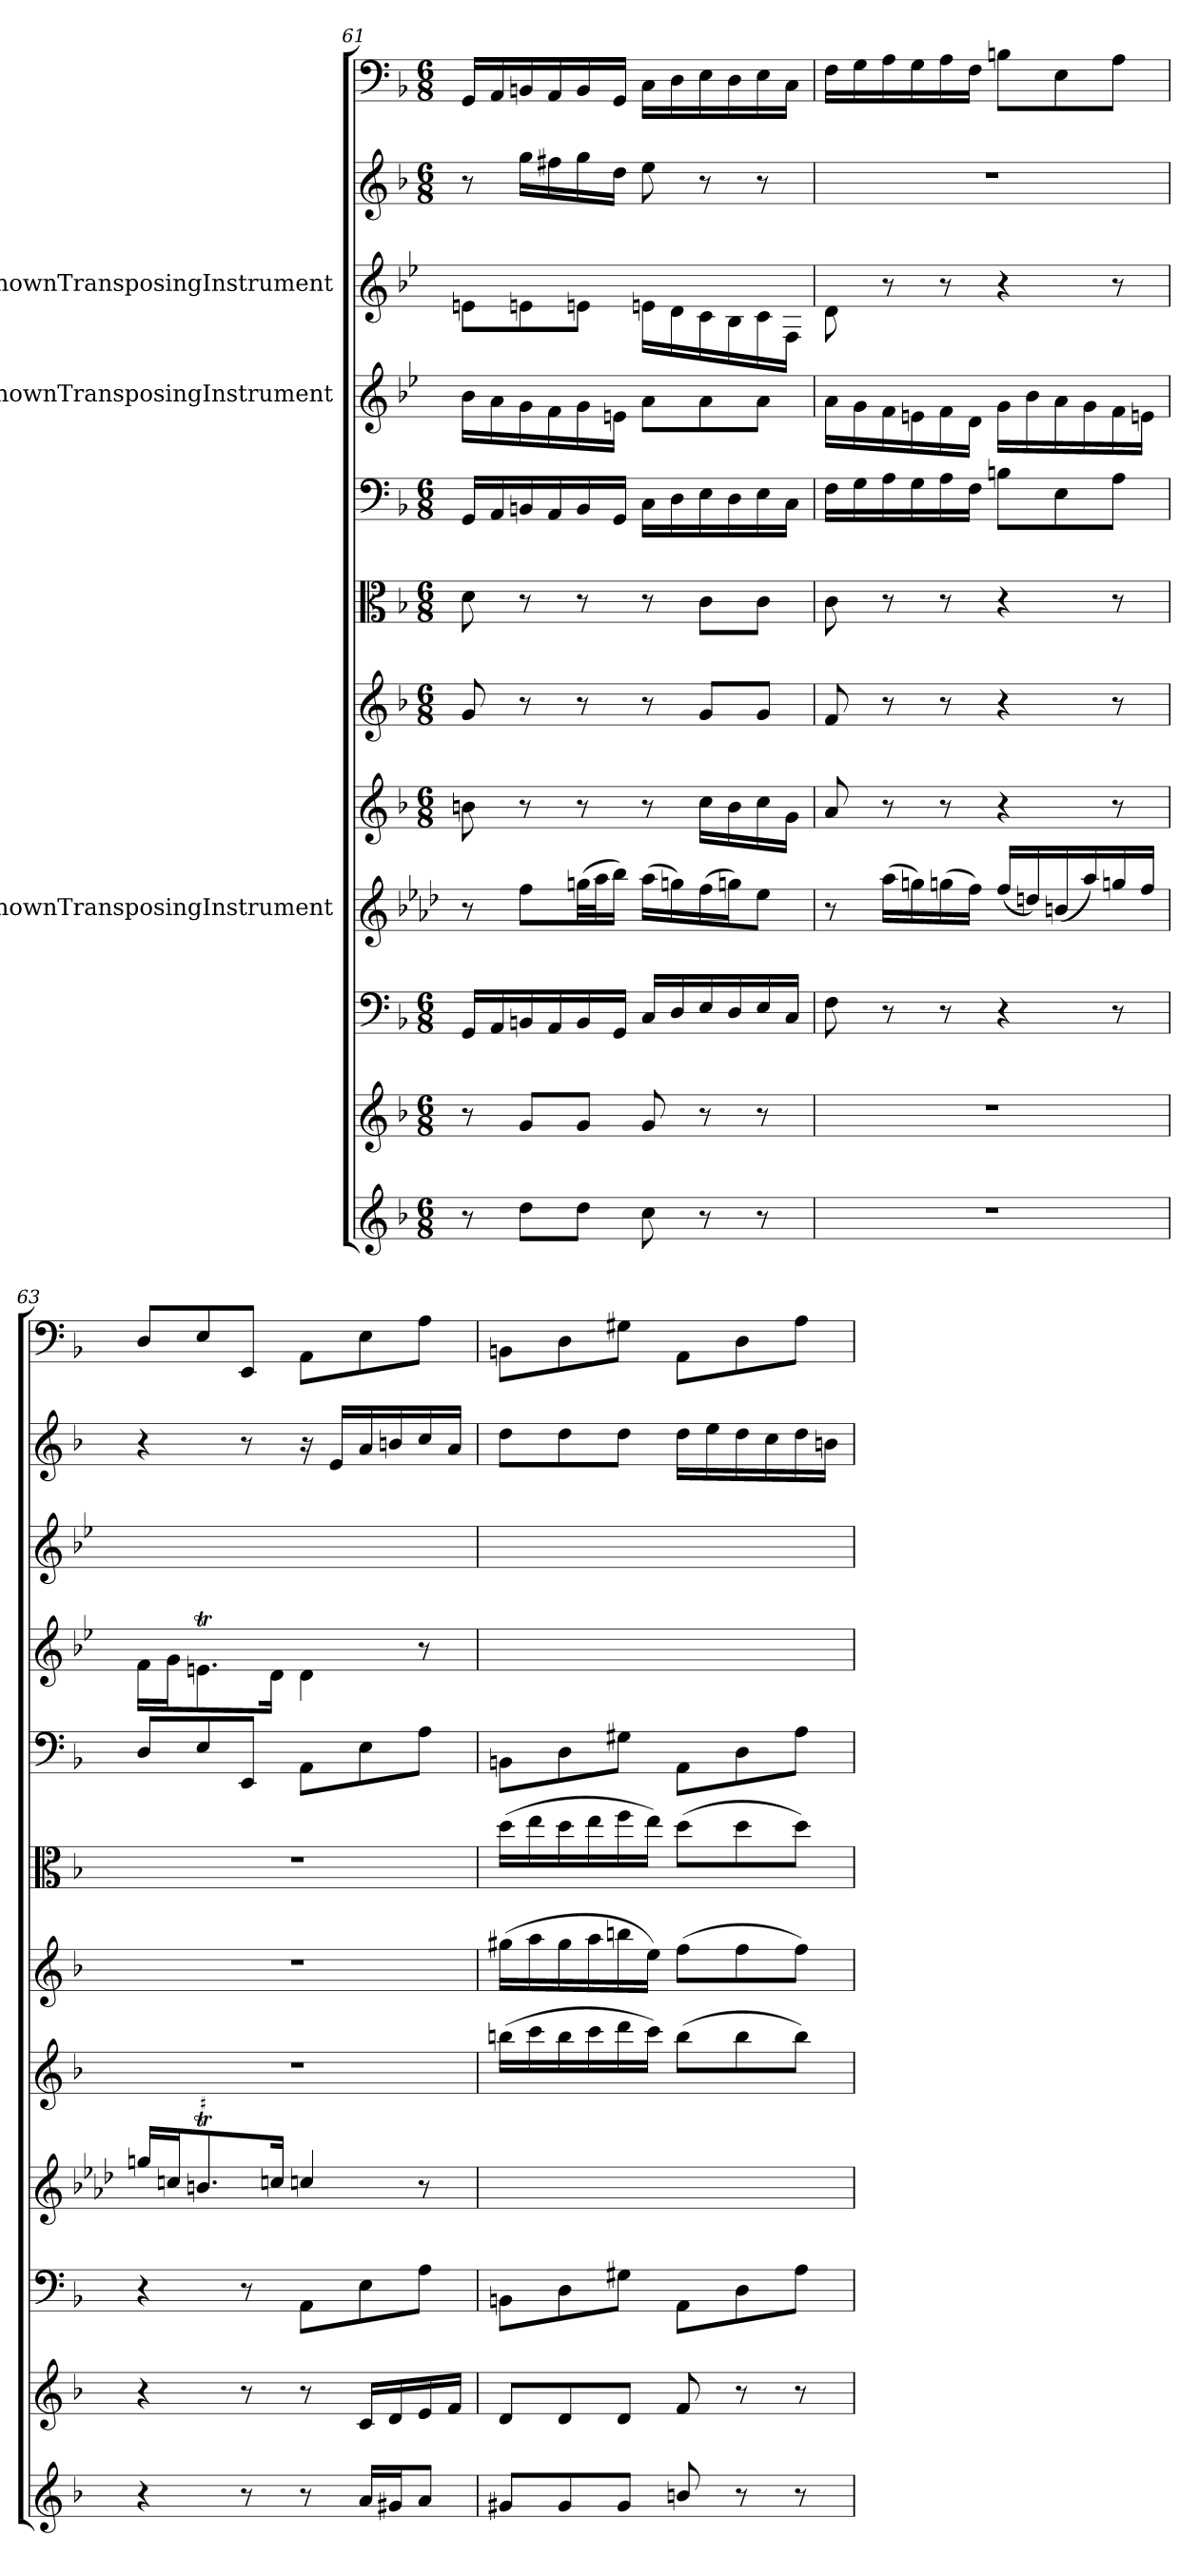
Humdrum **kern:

**kern	**kern	**kern	**kern	**kern	**kern	**kern	**kern	**kern	**kern	**kern	**kern
*part12	*part11	*part10	*part9	*part8	*part7	*part6	*part5	*part4	*part3	*part2	*part1
*staff12	*staff11	*staff10	*staff9	*staff8	*staff7	*staff6	*staff5	*staff4	*staff3	*staff2	*staff1
*	*	*	*I"UnknownTransposingInstrument	*	*	*	*	*I"UnknownTransposingInstrument	*I"UnknownTransposingInstrument	*	*
*clefG2	*clefG2	*clefF4	*clefG2	*clefG2	*clefG2	*clefC3	*clefF4	*clefG2	*clefG2	*clefG2	*clefF4
*	*	*	*ITrd2c3	*	*	*	*	*ITrd-4c-7	*ITrd-4c-7	*	*
*k[b-]	*k[b-]	*k[b-]	*k[b-]	*k[b-]	*k[b-]	*k[b-]	*k[b-]	*k[b-]	*k[b-]	*k[b-]	*k[b-]
*F:	*F:	*F:	*	*F:	*F:	*F:	*F:	*	*	*F:	*F:
*M6/8	*M6/8	*M6/8	*	*M6/8	*M6/8	*M6/8	*M6/8	*	*	*M6/8	*M6/8
=61	=61	=61	=61	=61	=61	=61	=61	=61	=61	=61	=61
8r	8r	16GG/LL	8r	8bn\	8g/	8d\	16GG/LL	16ff\LL	8bn\L	8r	16GG/LL
.	.	16AA/	.	.	.	.	16AA/	16ee\	.	.	16AA/
8dd\L	8g/L	16BBn/	8dd\L	8r	8r	8r	16BBn/	16dd\	8bn\	16gg\LL	16BBn/
.	.	16AA/	.	.	.	.	16AA/	16cc\	.	16ff#X\	16AA/
8dd\J	8g/J	16BB/	(32een\LL	8r	8r	8r	16BB/	16dd\	8bn\J	16gg\	16BB/
.	.	.	32ff\J	.	.	.	.	.	.	.	.
.	.	16GG/JJ	16gg\JJ)	.	.	.	16GG/JJ	16bn\JJ	.	16dd\JJ	16GG/JJ
8cc\	8g/	16C/LL	(16ff\LL	8r	8r	8r	16C\LL	8ee\L	16bn\LL	8ee\	16C\LL
.	.	16D/	16een\)	.	.	.	16D\	.	16a\	.	16D\
8r	8r	16E/	(16dd\	16cc\LL	8g/L	8c\L	16E\	8ee\	16g\	8r	16E\
.	.	16D/	16een\J)	16b\	.	.	16D\	.	16f\	.	16D\
8r	8r	16E/	8cc\J	16cc\	8g/J	8c\J	16E\	8ee\J	16g\	8r	16E\
.	.	16C/JJ	.	16g\JJ	.	.	16C\JJ	.	16c\JJ	.	16C\JJ
=62	=62	=62	=62	=62	=62	=62	=62	=62	=62	=62	=62
2.r	2.r	8F\	8r	8a/	8f/	8c\	16F\LL	16ee\LL	8a\	2.r	16F\LL
.	.	.	.	.	.	.	16G\	16dd\	.	.	16G\
.	.	8r	(16ff\LL	8r	8r	8r	16A\	16cc\	8r	.	16A\
.	.	.	16een\)	.	.	.	16G\	16bn\	.	.	16G\
.	.	8r	(16een\	8r	8r	8r	16A\	16cc\	8r	.	16A\
.	.	.	16dd\JJ)	.	.	.	16F\JJ	16a\JJ	.	.	16F\JJ
.	.	4r	(16dd/LL	4r	4r	4r	8Bn\L	16dd\LL	4r	.	8Bn\L
.	.	.	16bn/)	.	.	.	.	16ff\	.	.	.
.	.	.	(16g#X/	.	.	.	8E\	16ee\	.	.	8E\
.	.	.	16ff/)	.	.	.	.	16dd\	.	.	.
.	.	8r	16een/	8r	8r	8r	8A\J	16cc\	8r	.	8A\J
.	.	.	16dd/JJ	.	.	.	.	16bn\JJ	.	.	.
=63	=63	=63	=63	=63	=63	=63	=63	=63	=63	=63	=63
4r	4r	4r	16een/LL	2.r	2.r	2.r	8D/L	16cc\LL	2.r	4r	8D/L
.	.	.	16an/J	.	.	.	.	16dd\J	.	.	.
!	!	!	!LO:TR:acc=#	!	!	!	!	!	!	!	!
.	.	.	8.g#XT/	.	.	.	8E/	8.bnt\	.	.	8E/
8r	8r	8r	.	.	.	.	8EE/J	.	.	8r	8EE/J
.	.	.	16an/Jk	.	.	.	.	16a\Jk	.	.	.
8r	8r	8AA\L	4an/	.	.	.	8AA\L	4a\	.	16r	8AA\L
.	.	.	.	.	.	.	.	.	.	16e/LL	.
16a/LL	16c/LL	8E\	.	.	.	.	8E\	.	.	16a/	8E\
16g#X/J	16d/	.	.	.	.	.	.	.	.	16bn/	.
8a/J	16e/	8A\J	8r	.	.	.	8A\J	8r	.	16cc/	8A\J
.	16f/JJ	.	.	.	.	.	.	.	.	16a/JJ	.
=64	=64	=64	=64	=64	=64	=64	=64	=64	=64	=64	=64
8g#X/L	8d/L	8BBn\L	2.r	(16bbn\LL	(16gg#X\LL	(16dd\LL	8BBn\L	2.r	2.r	8dd\L	8BBn\L
.	.	.	.	16ccc\	16aa\	16ee\	.	.	.	.	.
8g#/	8d/	8D\	.	16bb\	16gg#\	16dd\	8D\	.	.	8dd\	8D\
.	.	.	.	16ccc\	16aa\	16ee\	.	.	.	.	.
8g#/J	8d/J	8G#X\J	.	16ddd\	16bbn\	16ff\	8G#X\J	.	.	8dd\J	8G#X\J
.	.	.	.	16ccc\JJ)	16ee\JJ)	16ee\JJ)	.	.	.	.	.
8bn/	8f/	8AA\L	.	(8bb\L	(8ff\L	(8dd\L	8AA\L	.	.	16dd\LL	8AA\L
.	.	.	.	.	.	.	.	.	.	16ee\	.
8r	8r	8D\	.	8bb\	8ff\	8dd\	8D\	.	.	16dd\	8D\
.	.	.	.	.	.	.	.	.	.	16cc\	.
8r	8r	8A\J	.	8bb\J)	8ff\J)	8dd\J)	8A\J	.	.	16dd\	8A\J
.	.	.	.	.	.	.	.	.	.	16bn\JJ	.
=	=	=	=	=	=	=	=	=	=	=	=
*-	*-	*-	*-	*-	*-	*-	*-	*-	*-	*-	*-
